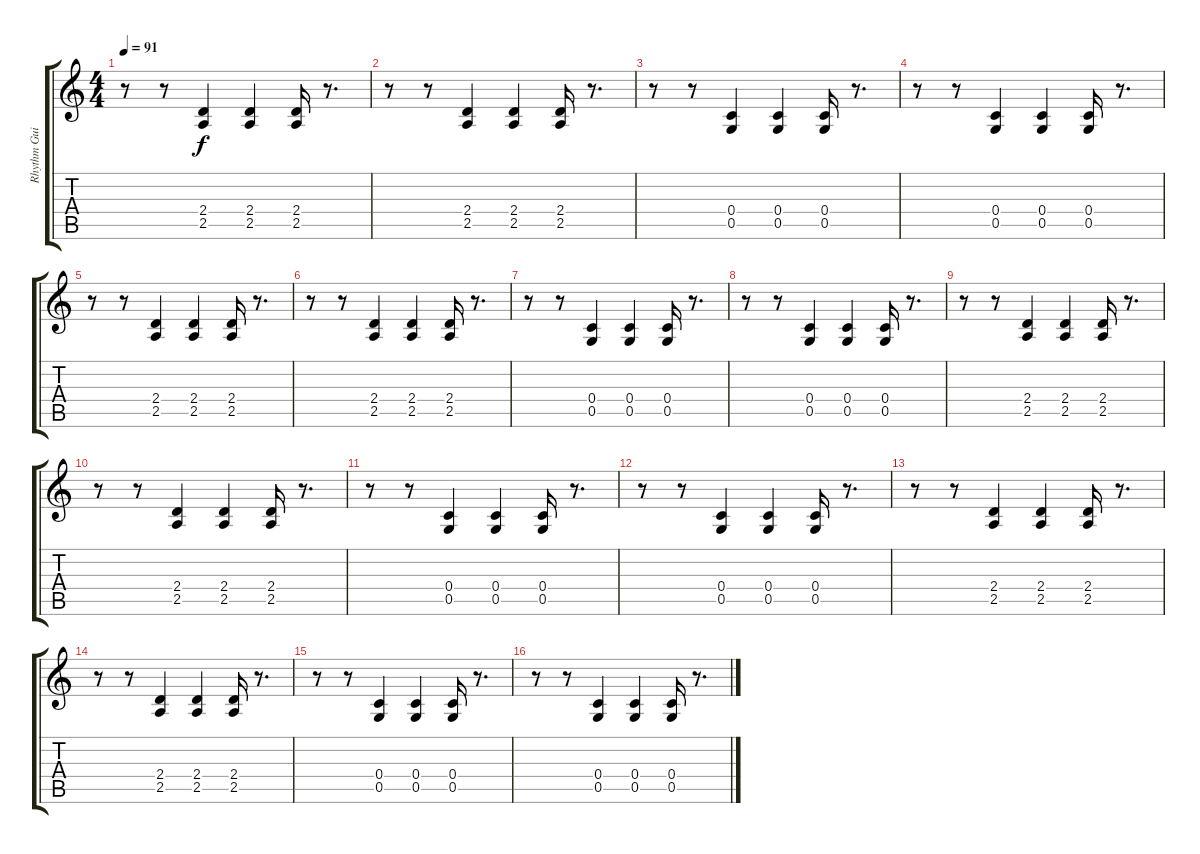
\track ("Rhythm Guitar (Hakan)" "Rhythm Gui") {instrument distortionguitar}
\staff {score tabs}
\tuning (D4 A3 F3 C3 G2 D2) {hide}
\ts (4 4)
\tempo 91
\clef g2
\ks c
r.8{dy f} r.8 (2.4 2.5).4 (2.4 2.5).4 (2.4 2.5).16 r.8{d} |
r.8 r.8 (2.4 2.5).4 (2.4 2.5).4 (2.4 2.5).16 r.8{d} |
r.8 r.8 (0.4 0.5).4 (0.4 0.5).4 (0.4 0.5).16 r.8{d} |
r.8 r.8 (0.4 0.5).4 (0.4 0.5).4 (0.4 0.5).16 r.8{d} |
r.8 r.8 (2.4 2.5).4 (2.4 2.5).4 (2.4 2.5).16 r.8{d} |
r.8 r.8 (2.4 2.5).4 (2.4 2.5).4 (2.4 2.5).16 r.8{d} |
r.8 r.8 (0.4 0.5).4 (0.4 0.5).4 (0.4 0.5).16 r.8{d} |
r.8 r.8 (0.4 0.5).4 (0.4 0.5).4 (0.4 0.5).16 r.8{d} |
r.8 r.8 (2.4 2.5).4 (2.4 2.5).4 (2.4 2.5).16 r.8{d} |
r.8 r.8 (2.4 2.5).4 (2.4 2.5).4 (2.4 2.5).16 r.8{d} |
r.8 r.8 (0.4 0.5).4 (0.4 0.5).4 (0.4 0.5).16 r.8{d} |
r.8 r.8 (0.4 0.5).4 (0.4 0.5).4 (0.4 0.5).16 r.8{d} |
r.8 r.8 (2.4 2.5).4 (2.4 2.5).4 (2.4 2.5).16 r.8{d} |
r.8 r.8 (2.4 2.5).4 (2.4 2.5).4 (2.4 2.5).16 r.8{d} |
r.8 r.8 (0.4 0.5).4 (0.4 0.5).4 (0.4 0.5).16 r.8{d} |
r.8 r.8 (0.4 0.5).4 (0.4 0.5).4 (0.4 0.5).16 r.8{d}
